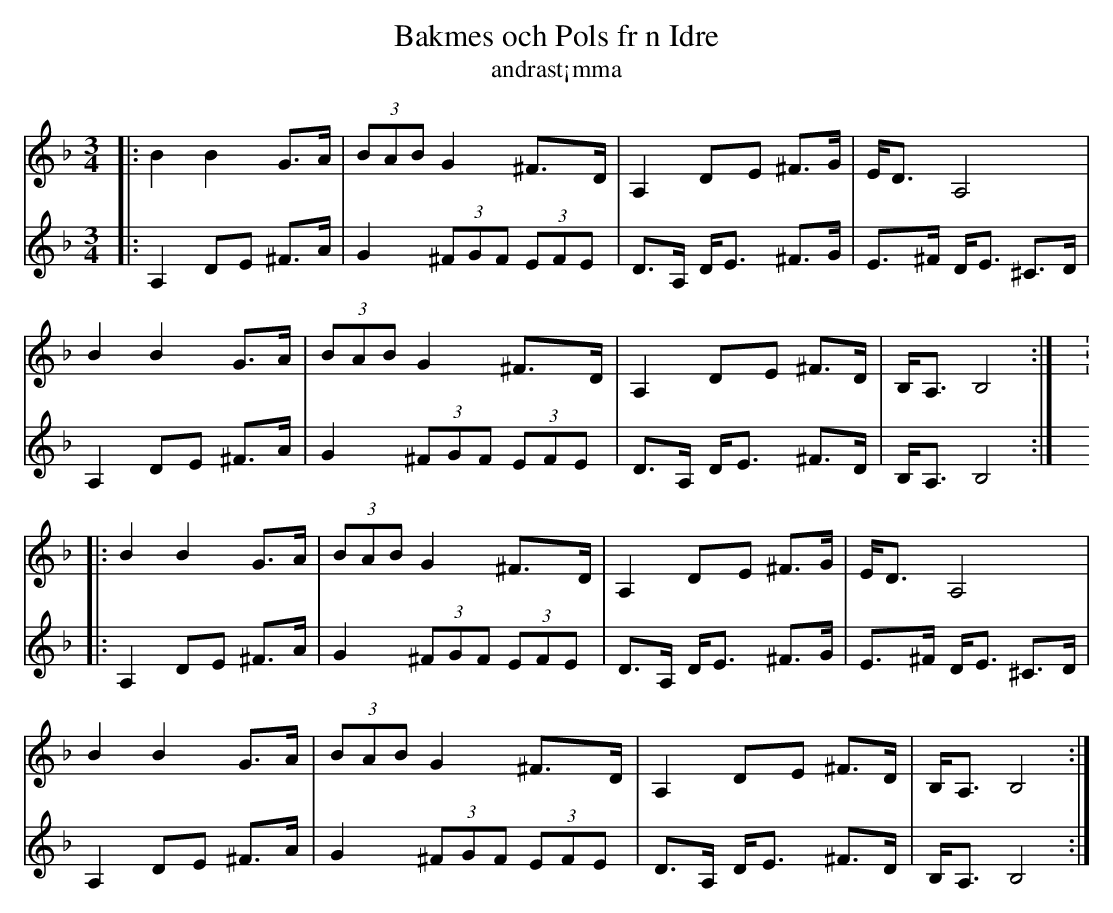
X:1
T: Bakmes och Pols fr n Idre
T: andrast¡mma
M: 3/4
L: 1/8
K: Gdor
V:2
|: B2 B2 G>A | (3:2 BAB G2 ^F>D | A,2 DE ^F>G | E<D A,4 |
B2 B2 G>A | (3:2 BAB G2 ^F>D | A,2 DE ^F>D | B,<A, B,4 :|V:2
|: B2 B2 G>A | (3:2 BAB G2 ^F>D | A,2 DE ^F>G | E<D A,4 |
B2 B2 G>A | (3:2 BAB G2 ^F>D | A,2 DE ^F>D | B,<A, B,4 :|
V:1
|: A,2 DE ^F>A | G2 (3:2 ^FGF (3:2 EFE | D>A, D<E ^F>G |E>^F D<E ^C>D |
A,2 DE ^F>A | G2 (3:2 ^FGF (3:2 EFE | D>A, D<E ^F>D | B,<A, B,4 :|]
|: A,2 DE ^F>A | G2 (3:2 ^FGF (3:2 EFE | D>A, D<E ^F>G |E>^F D<E ^C>D |
A,2 DE ^F>A | G2 (3:2 ^FGF (3:2 EFE | D>A, D<E ^F>D | B,<A, B,4 :|]
